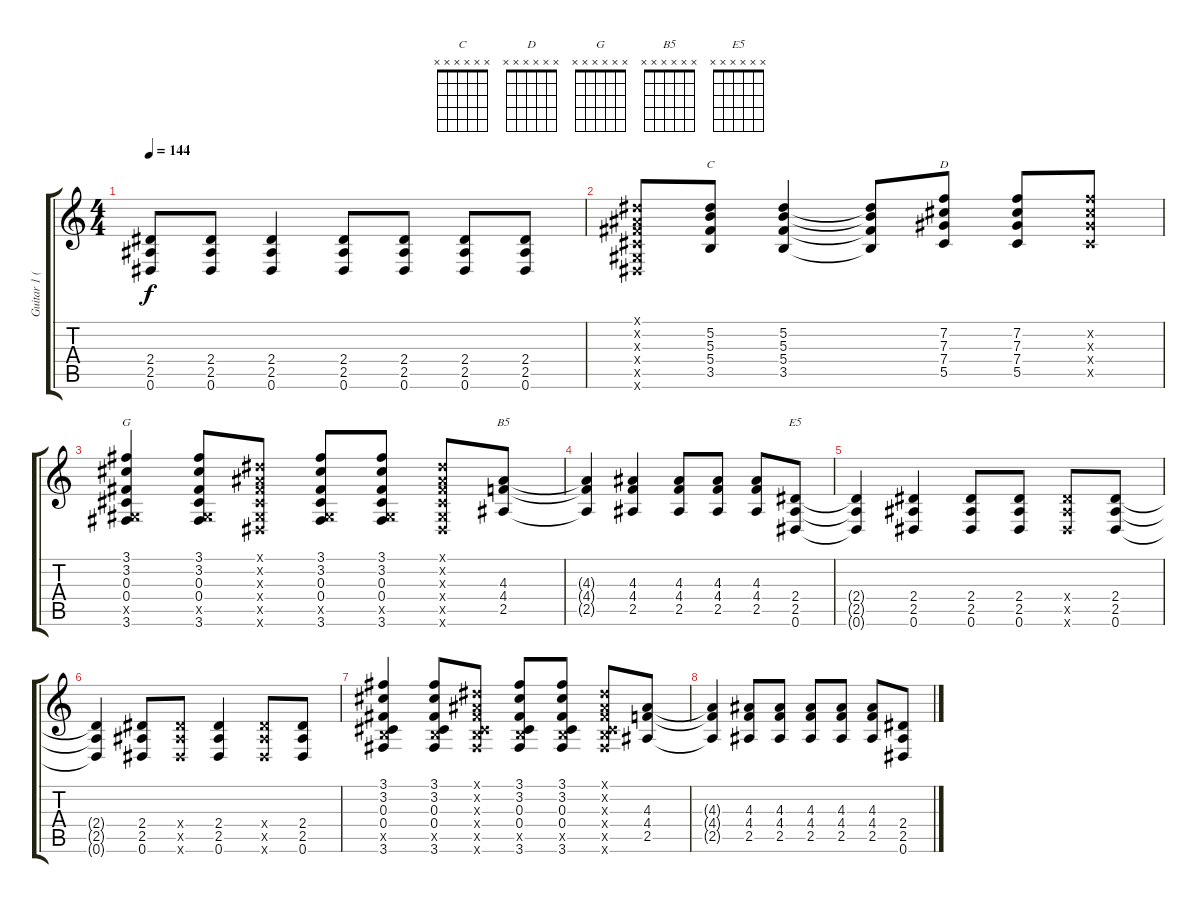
\track ("Guitar 1 (Slash)" "Guitar 1 (") {instrument overdrivenguitar}
\staff {score tabs}
\tuning (Eb4 Bb3 Gb3 Db3 Ab2 Eb2) {hide}
\chord ("C" x x x x x x) {firstfret 0}
\chord ("D" x x x x x x) {firstfret 0}
\chord ("G" x x x x x x) {firstfret 0}
\chord ("B5" x x x x x x) {firstfret 0}
\chord ("E5" x x x x x x) {firstfret 0}
\ts (4 4)
\tempo 144
\clef g2
\ks c
(2.4{t} 2.5{t} 0.6{t}).8{dy f} (2.4 2.5 0.6).8 (2.4 2.5 0.6).4 (2.4 2.5 0.6).8 (2.4 2.5 0.6).8 (2.4 2.5 0.6).8 (2.4 2.5 0.6).8 |
(0.1{x} 0.2{x} 0.3{x} 0.4{x} 0.5{x} 0.6{x}).8 (5.2 5.3 5.4 3.5).8{ch "C"} (5.2 5.3 5.4 3.5).4 (5.2{t} 5.3{t} 5.4{t} 3.5{t}).8 (7.2 7.3 7.4 5.5).8{ch "D"} (7.2 7.3 7.4 5.5).8 (7.2{x} 7.3{x} 7.4{x} 5.5{x}).8 |
(3.1 3.2 0.3 0.4 0.5{x} 3.6).4{ch "G"} (3.1 3.2 0.3 0.4 0.5{x} 3.6).8 (0.1{x} 0.2{x} 0.3{x} 0.4{x} 0.5{x} 0.6{x}).8 (3.1 3.2 0.3 0.4 0.5{x} 3.6).8 (3.1 3.2 0.3 0.4 0.5{x} 3.6).8 (0.1{x} 0.2{x} 0.3{x} 0.4{x} 0.5{x} 0.6{x}).8 (4.3 4.4 2.5).8{ch "B5"} |
(4.3{t} 4.4{t} 2.5{t}).4 (4.3 4.4 2.5).4 (4.3 4.4 2.5).8 (4.3 4.4 2.5).8 (4.3 4.4 2.5).8 (2.4 2.5 0.6).8{ch "E5"} |
(2.4{t} 2.5{t} 0.6{t}).4 (2.4 2.5 0.6).4 (2.4 2.5 0.6).8 (2.4 2.5 0.6).8 (2.4{x} 2.5{x} 0.6{x}).8 (2.4 2.5 0.6).8 |
(2.4{t} 2.5{t} 0.6{t}).4 (2.4 2.5 0.6).8 (2.4{x} 2.5{x} 0.6{x}).8 (2.4 2.5 0.6).4 (2.4{x} 2.5{x} 0.6{x}).8 (2.4 2.5 0.6).8 |
(3.1 3.2 0.3 0.4 3.5{x} 3.6).4 (3.1 3.2 0.3 0.4 3.5{x} 3.6).8 (0.1{x} 0.2{x} 0.3{x} 0.4{x} 3.5{x} 3.6{x}).8 (3.1 3.2 0.3 0.4 3.5{x} 3.6).8 (3.1 3.2 0.3 0.4 3.5{x} 3.6).8 (0.1{x} 0.2{x} 0.3{x} 0.4{x} 3.5{x} 3.6{x}).8 (4.3 4.4 2.5).8 |
(4.3{t} 4.4{t} 2.5{t}).4 (4.3 4.4 2.5).8 (4.3 4.4 2.5).8 (4.3 4.4 2.5).8 (4.3 4.4 2.5).8 (4.3 4.4 2.5).8 (2.4 2.5 0.6).8
